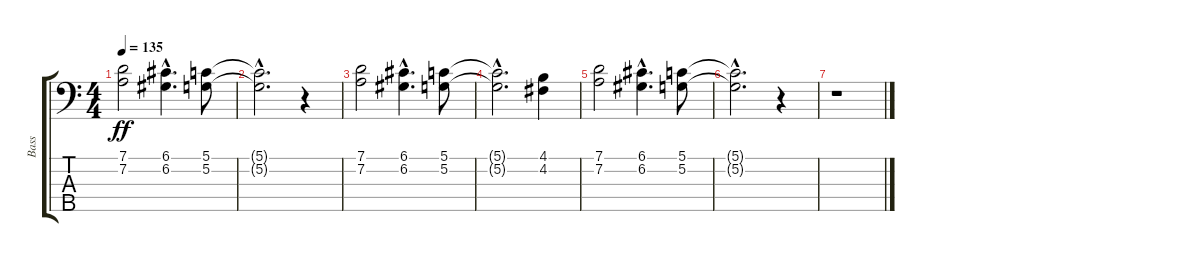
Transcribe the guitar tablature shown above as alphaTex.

\track ("Bass" "Bass") {instrument electricbasspick}
\staff {score tabs}
\tuning (G2 D2 A1 E1 B0) {hide}
\ts (4 4)
\tempo 135
\clef f4
\ks c
(7.1 7.2).2{dy ff} (6.1{hac} 6.2{hac}).4{d} (5.1 5.2).8 |
(5.1{hac t} 5.2{hac t}).2{d} r.4 |
(7.1 7.2).2 (6.1{hac} 6.2{hac}).4{d} (5.1 5.2).8 |
(5.1{hac t} 5.2{hac t}).2{d} (4.1 4.2).4 |
(7.1 7.2).2 (6.1{hac} 6.2{hac}).4{d} (5.1 5.2).8 |
(5.1{hac t} 5.2{hac t}).2{d} r.4 |
r.1
